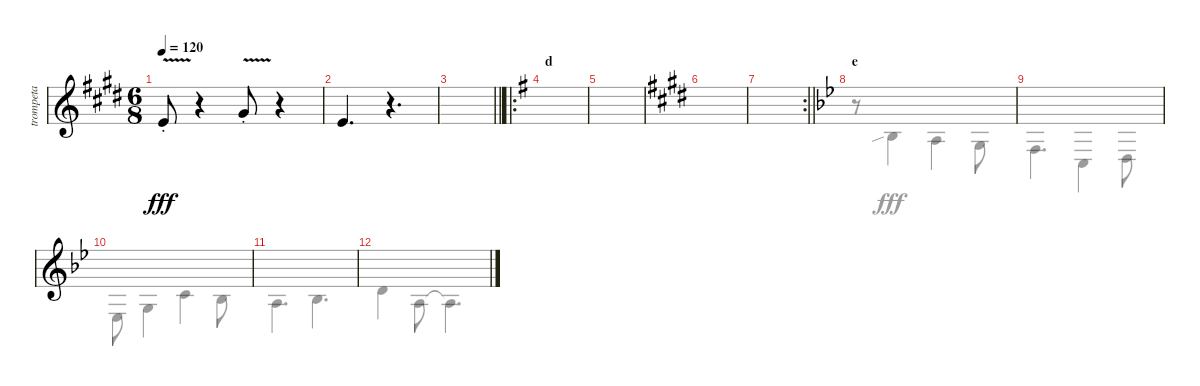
\track ("trompeta" "trompeta") {instrument trumpet}
\staff {score}
\tuning (E4 B3 G3 D3 A2 E2) {hide}
\voice
\ts (6 8)
\tempo 120
\clef g2
\ks e
0.1{v st}.8{dy fff} r.4 4.1{v st}.8 r.4 |
0.1.4{d} r.4{d} |
\barLineRight lightlight
|
\ro
\section ("" "d")
\ks g
|
|
\ks e
|
\rc 2
\barLineRight lightlight
|
\section ("" "e")
\ks bb
|
|
|
|
|
|
|
|
\voice
\clef g2
\ottava regular
\simile none
\ks e
|
|
\barLineRight lightlight
|
\ks g
|
|
\ks e
|
\barLineRight lightlight
|
\ks bb
r.8 8.4{sib}.4 7.4.4 5.4.8 |
8.5.4{d} 3.5.4 5.5.8 |
6.5.8 5.4.4 5.3.4 8.4.8 |
7.4.4{d} 8.4.4{d} |
7.3.4 7.4.8 7.4{t}.4{d} |
|
|
|
